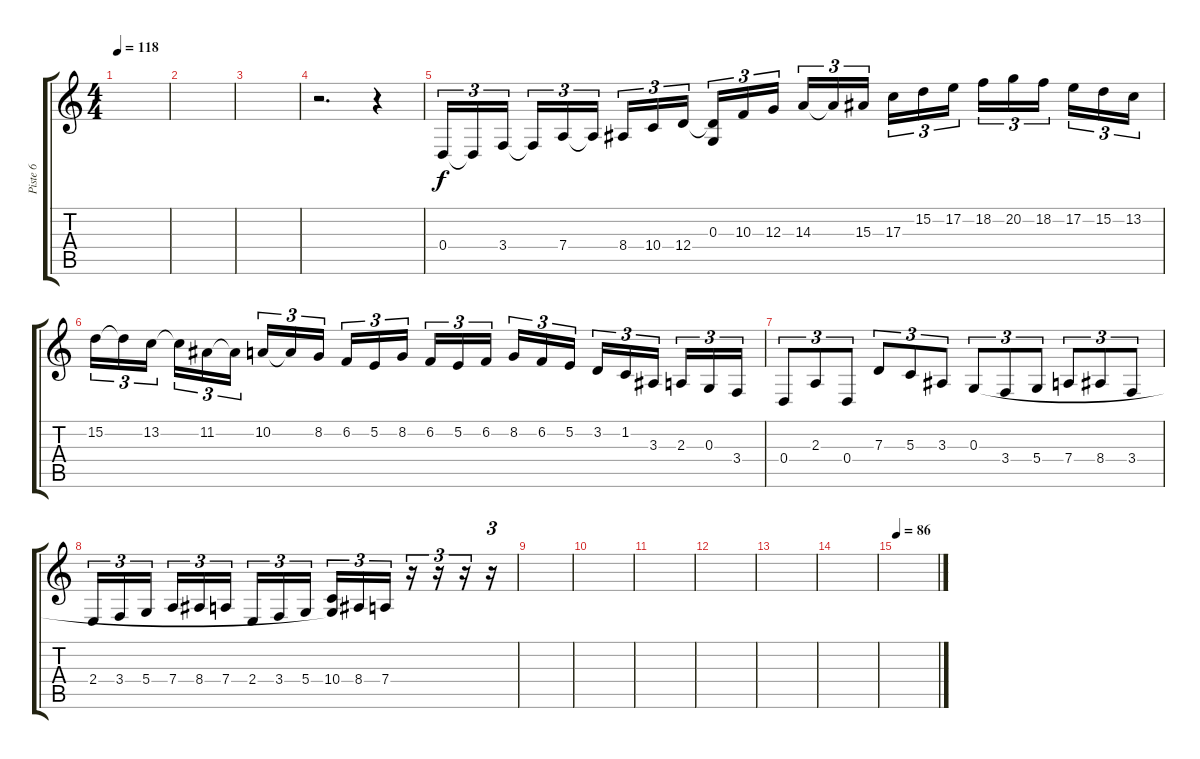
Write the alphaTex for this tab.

\track ("Piste 6" "Piste 6") {instrument electricgrandpiano}
\staff {score tabs}
\tuning (E4 B3 G3 D3 A2 E2) {hide}
\ts (4 4)
\tempo 118
\clef g2
\ks c
|
|
|
r.2{d} r.4 |
0.4.16{tu (3 2)} 0.4{t}.16{tu (3 2)} 3.4.16{tu (3 2)} 3.4{t}.16{tu (3 2)} 7.4.16{tu (3 2)} 7.4{t}.16{tu (3 2)} 8.4.16{tu (3 2)} 10.4.16{tu (3 2)} 12.4.16{tu (3 2)} (0.3 12.4{t}).16{tu (3 2)} 10.3.16{tu (3 2)} 12.3.16{tu (3 2)} 14.3.16{tu (3 2)} 14.3{t}.16{tu (3 2)} 15.3.16{tu (3 2)} 17.3.16{tu (3 2)} 15.2.16{tu (3 2)} 17.2.16{tu (3 2)} 18.2.16{tu (3 2)} 20.2.16{tu (3 2)} 18.2.16{tu (3 2)} 17.2.16{tu (3 2)} 15.2.16{tu (3 2)} 13.2.16{tu (3 2)} |
15.2.16{tu (3 2)} 15.2{t}.16{tu (3 2)} 13.2.16{tu (3 2)} 13.2{t}.16{tu (3 2)} 11.2.16{tu (3 2)} 11.2{t}.16{tu (3 2)} 10.2.16{tu (3 2)} 10.2{t}.16{tu (3 2)} 8.2.16{tu (3 2)} 6.2.16{tu (3 2)} 5.2.16{tu (3 2)} 8.2.16{tu (3 2)} 6.2.16{tu (3 2)} 5.2.16{tu (3 2)} 6.2.16{tu (3 2)} 8.2.16{tu (3 2)} 6.2.16{tu (3 2)} 5.2.16{tu (3 2)} 3.2.16{tu (3 2)} 1.2.16{tu (3 2)} 3.3.16{tu (3 2)} 2.3.16{tu (3 2)} 0.3.16{tu (3 2)} 3.4.16{tu (3 2)} |
0.4.8{tu (3 2)} 2.3.8{tu (3 2)} 0.4.8{tu (3 2)} 7.3.8{tu (3 2)} 5.3.8{tu (3 2)} 3.3.8{tu (3 2)} 0.3.8{tu (3 2)} 3.4.8{tu (3 2)} 5.4.8{tu (3 2)} 7.4.8{tu (3 2)} 8.4.8{tu (3 2)} 3.4.8{tu (3 2)} |
2.4.16{tu (3 2)} 3.4.16{tu (3 2)} 5.4.16{tu (3 2)} 7.4.16{tu (3 2)} 8.4.16{tu (3 2)} 7.4.16{tu (3 2)} 2.4.16{tu (3 2)} 3.4.16{tu (3 2)} 5.4.16{tu (3 2)} (0.3{t} 10.4).16{tu (3 2)} 8.4.16{tu (3 2)} 7.4.16{tu (3 2)} r.16{tu (3 2)} r.16{tu (3 2)} r.16{tu (3 2)} r.16{tu (3 2)} |
|
|
|
|
|
|
\tempo 86
